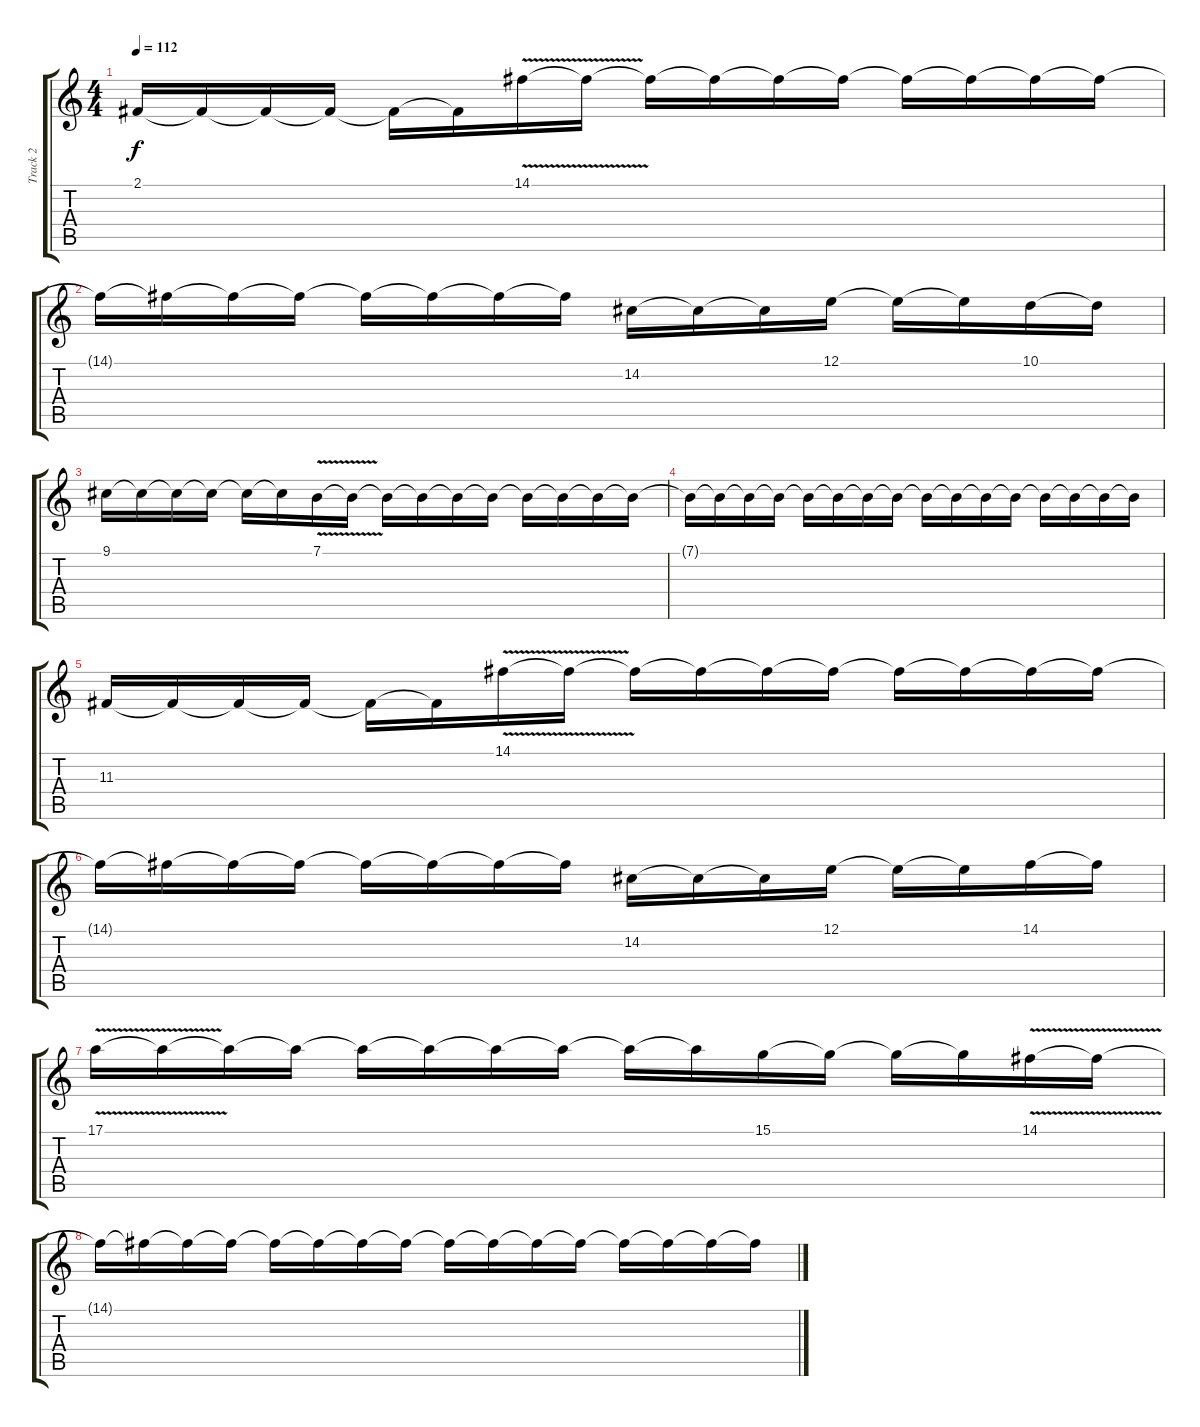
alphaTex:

\track ("Track 2" "Track 2") {instrument lead5charang}
\staff {score tabs}
\tuning (E4 B3 G3 D3 A2 E2) {hide}
\ts (4 4)
\tempo 112
\clef g2
\ks c
2.1.16{dy f} 2.1{t}.16 2.1{t}.16 2.1{t}.16 2.1{t}.16 2.1{t}.16 14.1{v}.16 14.1{t}.16 14.1{t}.16 14.1{t}.16 14.1{t}.16 14.1{t}.16 14.1{t}.16 14.1{t}.16 14.1{t}.16 14.1{t}.16 |
14.1{t}.16 14.1{t}.16 14.1{t}.16 14.1{t}.16 14.1{t}.16 14.1{t}.16 14.1{t}.16 14.1{t}.16 14.2.16 14.2{t}.16 14.2{t}.16 12.1.16 12.1{t}.16 12.1{t}.16 10.1.16 10.1{t}.16 |
9.1.16 9.1{t}.16 9.1{t}.16 9.1{t}.16 9.1{t}.16 9.1{t}.16 7.1{v}.16 7.1{t}.16 7.1{t}.16 7.1{t}.16 7.1{t}.16 7.1{t}.16 7.1{t}.16 7.1{t}.16 7.1{t}.16 7.1{t}.16 |
7.1{t}.16 7.1{t}.16 7.1{t}.16 7.1{t}.16 7.1{t}.16 7.1{t}.16 7.1{t}.16 7.1{t}.16 7.1{t}.16 7.1{t}.16 7.1{t}.16 7.1{t}.16 7.1{t}.16 7.1{t}.16 7.1{t}.16 7.1{t}.16 |
11.3.16 11.3{t}.16 11.3{t}.16 11.3{t}.16 11.3{t}.16 11.3{t}.16 14.1{v}.16 14.1{t}.16 14.1{t}.16 14.1{t}.16 14.1{t}.16 14.1{t}.16 14.1{t}.16 14.1{t}.16 14.1{t}.16 14.1{t}.16 |
14.1{t}.16 14.1{t}.16 14.1{t}.16 14.1{t}.16 14.1{t}.16 14.1{t}.16 14.1{t}.16 14.1{t}.16 14.2.16 14.2{t}.16 14.2{t}.16 12.1.16 12.1{t}.16 12.1{t}.16 14.1.16 14.1{t}.16 |
17.1{v}.16 17.1{t}.16 17.1{t}.16 17.1{t}.16 17.1{t}.16 17.1{t}.16 17.1{t}.16 17.1{t}.16 17.1{t}.16 17.1{t}.16 15.1.16 15.1{t}.16 15.1{t}.16 15.1{t}.16 14.1{v}.16 14.1{t}.16 |
14.1{t}.16 14.1{t}.16 14.1{t}.16 14.1{t}.16 14.1{t}.16 14.1{t}.16 14.1{t}.16 14.1{t}.16 14.1{t}.16 14.1{t}.16 14.1{t}.16 14.1{t}.16 14.1{t}.16 14.1{t}.16 14.1{t}.16 14.1{t}.16
